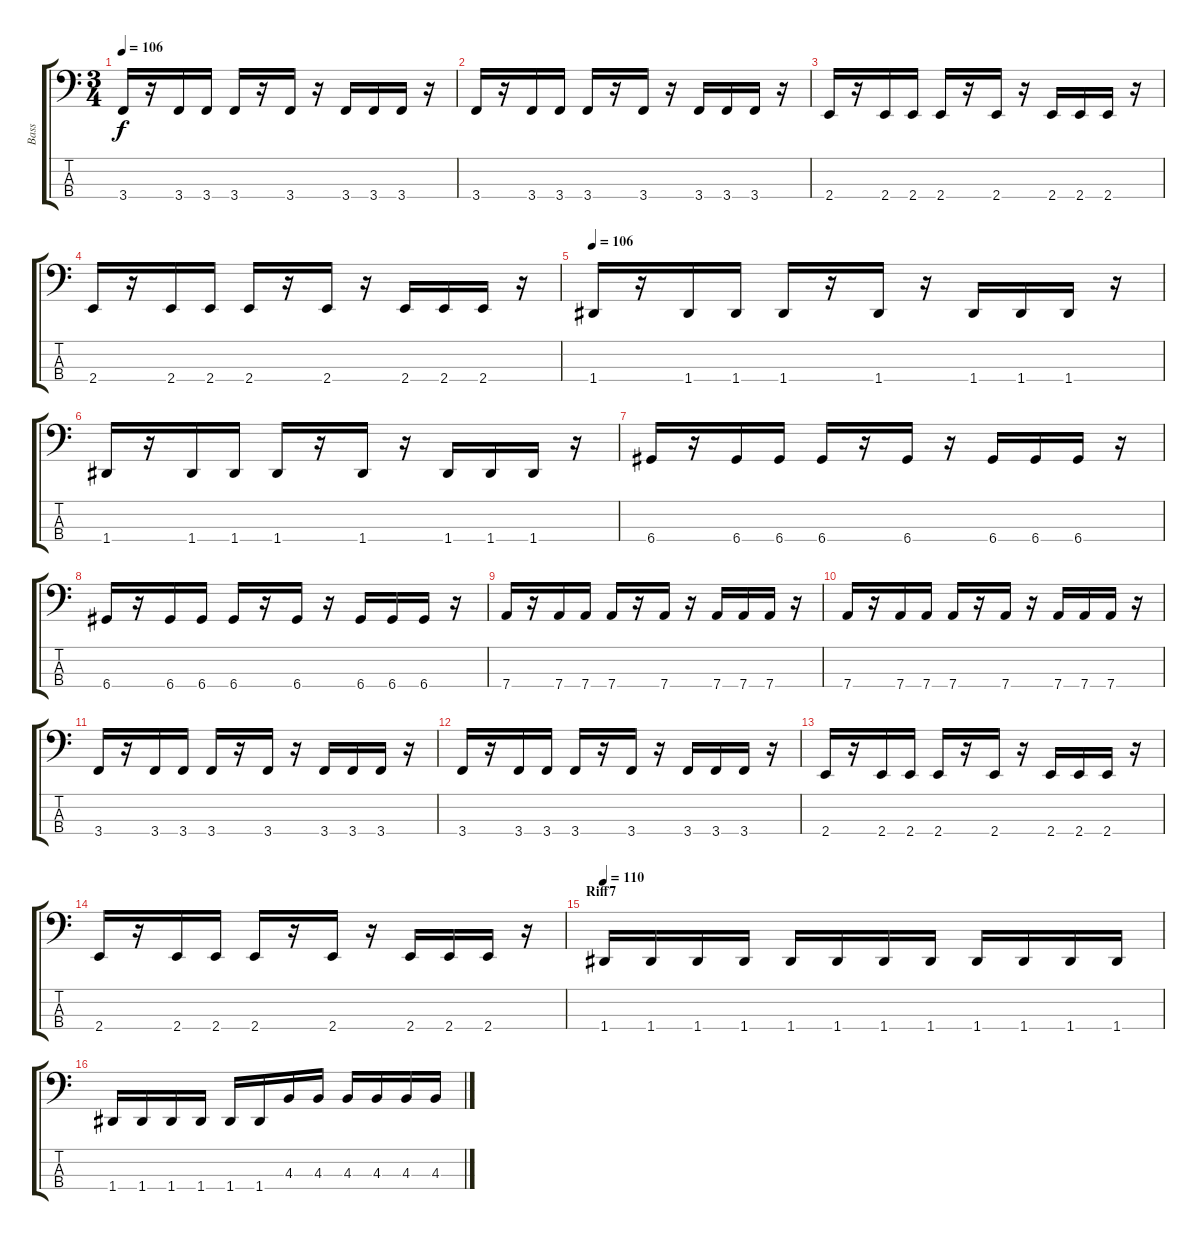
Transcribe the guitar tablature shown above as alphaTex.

\track ("Bass" "Bass") {instrument electricbassfinger}
\staff {score tabs}
\tuning (F2 C2 G1 D1) {hide}
\ts (3 4)
\tempo 106
\clef f4
\ks c
3.4.16{dy f} r.16 3.4.16 3.4.16 3.4.16 r.16 3.4.16 r.16 3.4.16 3.4.16 3.4.16 r.16 |
3.4.16 r.16 3.4.16 3.4.16 3.4.16 r.16 3.4.16 r.16 3.4.16 3.4.16 3.4.16 r.16 |
2.4.16 r.16 2.4.16 2.4.16 2.4.16 r.16 2.4.16 r.16 2.4.16 2.4.16 2.4.16 r.16 |
2.4.16 r.16 2.4.16 2.4.16 2.4.16 r.16 2.4.16 r.16 2.4.16 2.4.16 2.4.16 r.16 |
\tempo 106
1.4.16 r.16 1.4.16 1.4.16 1.4.16 r.16 1.4.16 r.16 1.4.16 1.4.16 1.4.16 r.16 |
1.4.16 r.16 1.4.16 1.4.16 1.4.16 r.16 1.4.16 r.16 1.4.16 1.4.16 1.4.16 r.16 |
6.4.16 r.16 6.4.16 6.4.16 6.4.16 r.16 6.4.16 r.16 6.4.16 6.4.16 6.4.16 r.16 |
6.4.16 r.16 6.4.16 6.4.16 6.4.16 r.16 6.4.16 r.16 6.4.16 6.4.16 6.4.16 r.16 |
7.4.16 r.16 7.4.16 7.4.16 7.4.16 r.16 7.4.16 r.16 7.4.16 7.4.16 7.4.16 r.16 |
7.4.16 r.16 7.4.16 7.4.16 7.4.16 r.16 7.4.16 r.16 7.4.16 7.4.16 7.4.16 r.16 |
3.4.16 r.16 3.4.16 3.4.16 3.4.16 r.16 3.4.16 r.16 3.4.16 3.4.16 3.4.16 r.16 |
3.4.16 r.16 3.4.16 3.4.16 3.4.16 r.16 3.4.16 r.16 3.4.16 3.4.16 3.4.16 r.16 |
2.4.16 r.16 2.4.16 2.4.16 2.4.16 r.16 2.4.16 r.16 2.4.16 2.4.16 2.4.16 r.16 |
2.4.16 r.16 2.4.16 2.4.16 2.4.16 r.16 2.4.16 r.16 2.4.16 2.4.16 2.4.16 r.16 |
\section ("" "Riff7")
\tempo 110
1.4.16 1.4.16 1.4.16 1.4.16 1.4.16 1.4.16 1.4.16 1.4.16 1.4.16 1.4.16 1.4.16 1.4.16 |
1.4.16 1.4.16 1.4.16 1.4.16 1.4.16 1.4.16 4.3.16 4.3.16 4.3.16 4.3.16 4.3.16 4.3.16
